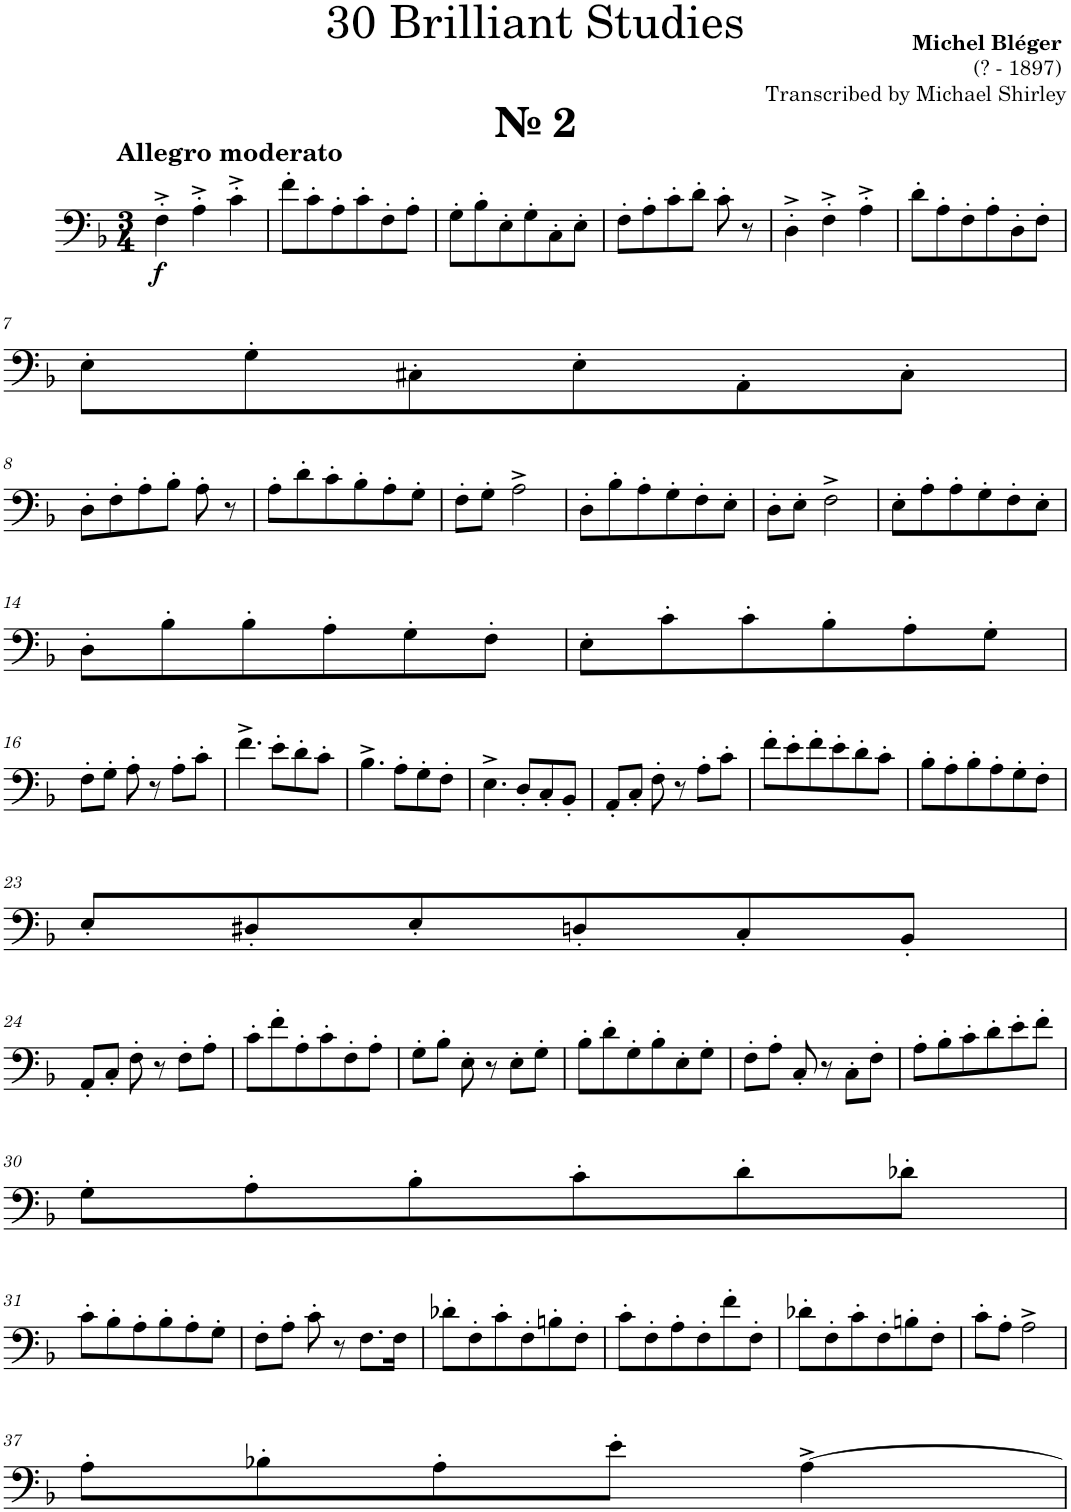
**kern	**dynam
*part1	*part1
*staff1	*staff1
*I"Trombone	*
*I'Tbn.	*
*clefF4	*
*k[b-]	*
*M3/4	*
=1	=1
!LO:TX:a:B:t=№ 2	!
!LO:TX:a:B:t=Allegro moderato	!
!	!LO:DY:b
4F'^\	f
4A'^\	.
4c'^\	.
=2	=2
8f'\L	.
8c'\	.
8A'\	.
8c'\	.
8F'\	.
8A'\J	.
=3	=3
8G'\L	.
8B-'\	.
8E'\	.
8G'\	.
8C'\	.
8E'\J	.
=4	=4
8F'\L	.
8A'\	.
8c'\	.
8d'\J	.
8c'\	.
8r	.
=5	=5
4D'^\	.
4F'^\	.
4A'^\	.
=6	=6
8d'\L	.
8A'\	.
8F'\	.
8A'\	.
8D'\	.
8F'\J	.
!!LO:LB:g=z
=7	=7
8E'\L	.
8G'\	.
8C#X'\	.
8E'\	.
8AA'\	.
8C#'\J	.
!!LO:LB:g=z
=8	=8
8D'\L	.
8F'\	.
8A'\	.
8B-'\J	.
8A'\	.
8r	.
=9	=9
8A'\L	.
8d'\	.
8c'\	.
8B-'\	.
8A'\	.
8G'\J	.
=10	=10
8F'\L	.
8G'\J	.
2A^\	.
=11	=11
8D'\L	.
8B-'\	.
8A'\	.
8G'\	.
8F'\	.
8E'\J	.
=12	=12
8D'\L	.
8E'\J	.
2F^\	.
=13	=13
8E'\L	.
8A'\	.
8A'\	.
8G'\	.
8F'\	.
8E'\J	.
!!LO:LB:g=z
=14	=14
8D'\L	.
8B-'\	.
8B-'\	.
8A'\	.
8G'\	.
8F'\J	.
=15	=15
8E'\L	.
8c'\	.
8c'\	.
8B-'\	.
8A'\	.
8G'\J	.
!!LO:LB:g=z
=16	=16
8F'\L	.
8G'\J	.
8A'\	.
8r	.
8A'\L	.
8c'\J	.
=17	=17
4.f^\	.
8e'\L	.
8d'\	.
8c'\J	.
=18	=18
4.B-^\	.
8A'\L	.
8G'\	.
8F'\J	.
=19	=19
4.E^\	.
8D'/L	.
8C'/	.
8BB-'/J	.
=20	=20
8AA'/L	.
8C'/J	.
8F'\	.
8r	.
8A'\L	.
8c'\J	.
=21	=21
8f'\L	.
8e'\	.
8f'\	.
8e'\	.
8d'\	.
8c'\J	.
=22	=22
8B-'\L	.
8A'\	.
8B-'\	.
8A'\	.
8G'\	.
8F'\J	.
!!LO:LB:g=z
=23	=23
8E'/L	.
8D#X'/	.
8E'/	.
8Dn'/	.
8C'/	.
8BB-'/J	.
!!LO:LB:g=z
=24	=24
8AA'/L	.
8C'/J	.
8F'\	.
8r	.
8F'\L	.
8A'\J	.
=25	=25
8c'\L	.
8f'\	.
8A'\	.
8c'\	.
8F'\	.
8A'\J	.
=26	=26
8G'\L	.
8B-'\J	.
8E'\	.
8r	.
8E'\L	.
8G'\J	.
=27	=27
8B-'\L	.
8d'\	.
8G'\	.
8B-'\	.
8E'\	.
8G'\J	.
=28	=28
8F'\L	.
8A'\J	.
8C'/	.
8r	.
8C'\L	.
8F'\J	.
=29	=29
8A'\L	.
8B-'\	.
8c'\	.
8d'\	.
8e'\	.
8f'\J	.
!!LO:LB:g=z
=30	=30
8G'\L	.
8A'\	.
8B-'\	.
8c'\	.
8d'\	.
8d-X'\J	.
!!LO:LB:g=z
=31	=31
8c'\L	.
8B-'\	.
8A'\	.
8B-'\	.
8A'\	.
8G'\J	.
=32	=32
8F'\L	.
8A'\J	.
8c'\	.
8r	.
8.F\L	.
16F\Jk	.
=33	=33
8d-X'\L	.
8F'\	.
8c'\	.
8F'\	.
8Bn'\	.
8F'\J	.
=34	=34
8c'\L	.
8F'\	.
8A'\	.
8F'\	.
8f'\	.
8F'\J	.
=35	=35
8d-X'\L	.
8F'\	.
8c'\	.
8F'\	.
8Bn'\	.
8F'\J	.
=36	=36
8c'\L	.
8A'\J	.
2A^\	.
!!LO:LB:g=z
=37	=37
8A'\L	.
8B-X'\	.
8A'\	.
8e'\J	.
[4A^\	.
=	=
*-	*-
